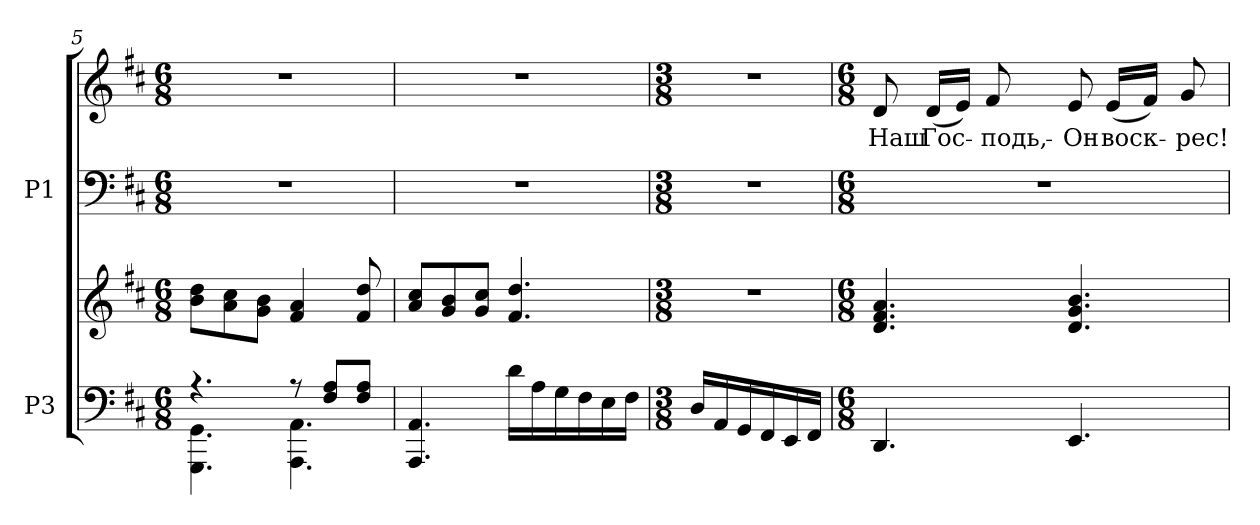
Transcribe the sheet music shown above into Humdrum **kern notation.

**kern	**kern	**kern	**kern	**text
*part2	*part2	*part1	*part1	*part1
*staff4	*staff3	*staff2	*staff1	*staff1
*I"P3	*	*I"P1	*	*
!!LO:LB:g=z
*clefF4	*clefG2	*clefF4	*clefG2	*
*k[f#c#]	*k[f#c#]	*k[f#c#]	*k[f#c#]	*
*D:	*D:	*D:	*D:	*
*M6/8	*M6/8	*M6/8	*M6/8	*
=5	=5	=5	=5	=5
*^	*	*	*	*
!	!	!	!LO:N:vis=1	!LO:N:vis=1	!
4.r	4.GGGi\ 4.GGi	8bi\ 8ddiL	2.r	2.r	.
.	.	8ai\ 8cc#i	.	.	.
.	.	8gi\ 8biJ	.	.	.
8r	4.AAAi\ 4.AAi	4f#i/ 4ai	.	.	.
8F#i/ 8AiL	.	.	.	.	.
8F#i/ 8AiJ	.	8f#i/ 8ddi	.	.	.
*v	*v	*	*	*	*
=6	=6	=6	=6	=6
!	!	!LO:N:vis=1	!LO:N:vis=1	!
4.AAAi/ 4.AAi	8ai/ 8cc#iL	2.r	2.r	.
.	8gi/ 8bi	.	.	.
.	8gi/ 8cc#iJ	.	.	.
16di\LL	4.f#i/ 4.ddi	.	.	.
16Ai\	.	.	.	.
16Gi\	.	.	.	.
16F#i\	.	.	.	.
16Ei\	.	.	.	.
16F#i\JJ	.	.	.	.
=7	=7	=7	=7	=7
*M3/8	*M3/8	*M3/8	*M3/8	*
!	!LO:N:vis=1	!LO:N:vis=1	!LO:N:vis=1	!
16Di/LL	4.r	4.r	4.r	.
16AAi/	.	.	.	.
16GGi/	.	.	.	.
16FF#i/	.	.	.	.
16EEi/	.	.	.	.
16FF#i/JJ	.	.	.	.
=8	=8	=8	=8	=8
*M6/8	*M6/8	*M6/8	*M6/8	*
!	!	!LO:N:vis=1	!	!
!	!	!	!	!LO:LY:b:color=#000000
4.DDi/	4.di/ 4.f#i 4.ai	2.r	8di/	Наш
!	!	!	!	!LO:LY:b:color=#000000
.	.	.	(16di/LL	Гос-
.	.	.	16ei/JJ)	.
!	!	!	!	!LO:LY:b:color=#000000
.	.	.	8f#i/	-подь,-
!	!	!	!	!LO:LY:b:color=#000000
4.EEi/	4.di/ 4.gi 4.bi	.	8ei/	-Он
!	!	!	!	!LO:LY:b:color=#000000
.	.	.	(16ei/LL	воск-
.	.	.	16f#i/JJ)	.
!	!	!	!	!LO:LY:b:color=#000000
.	.	.	8gi/	-рес!
=	=	=	=	=
*-	*-	*-	*-	*-
